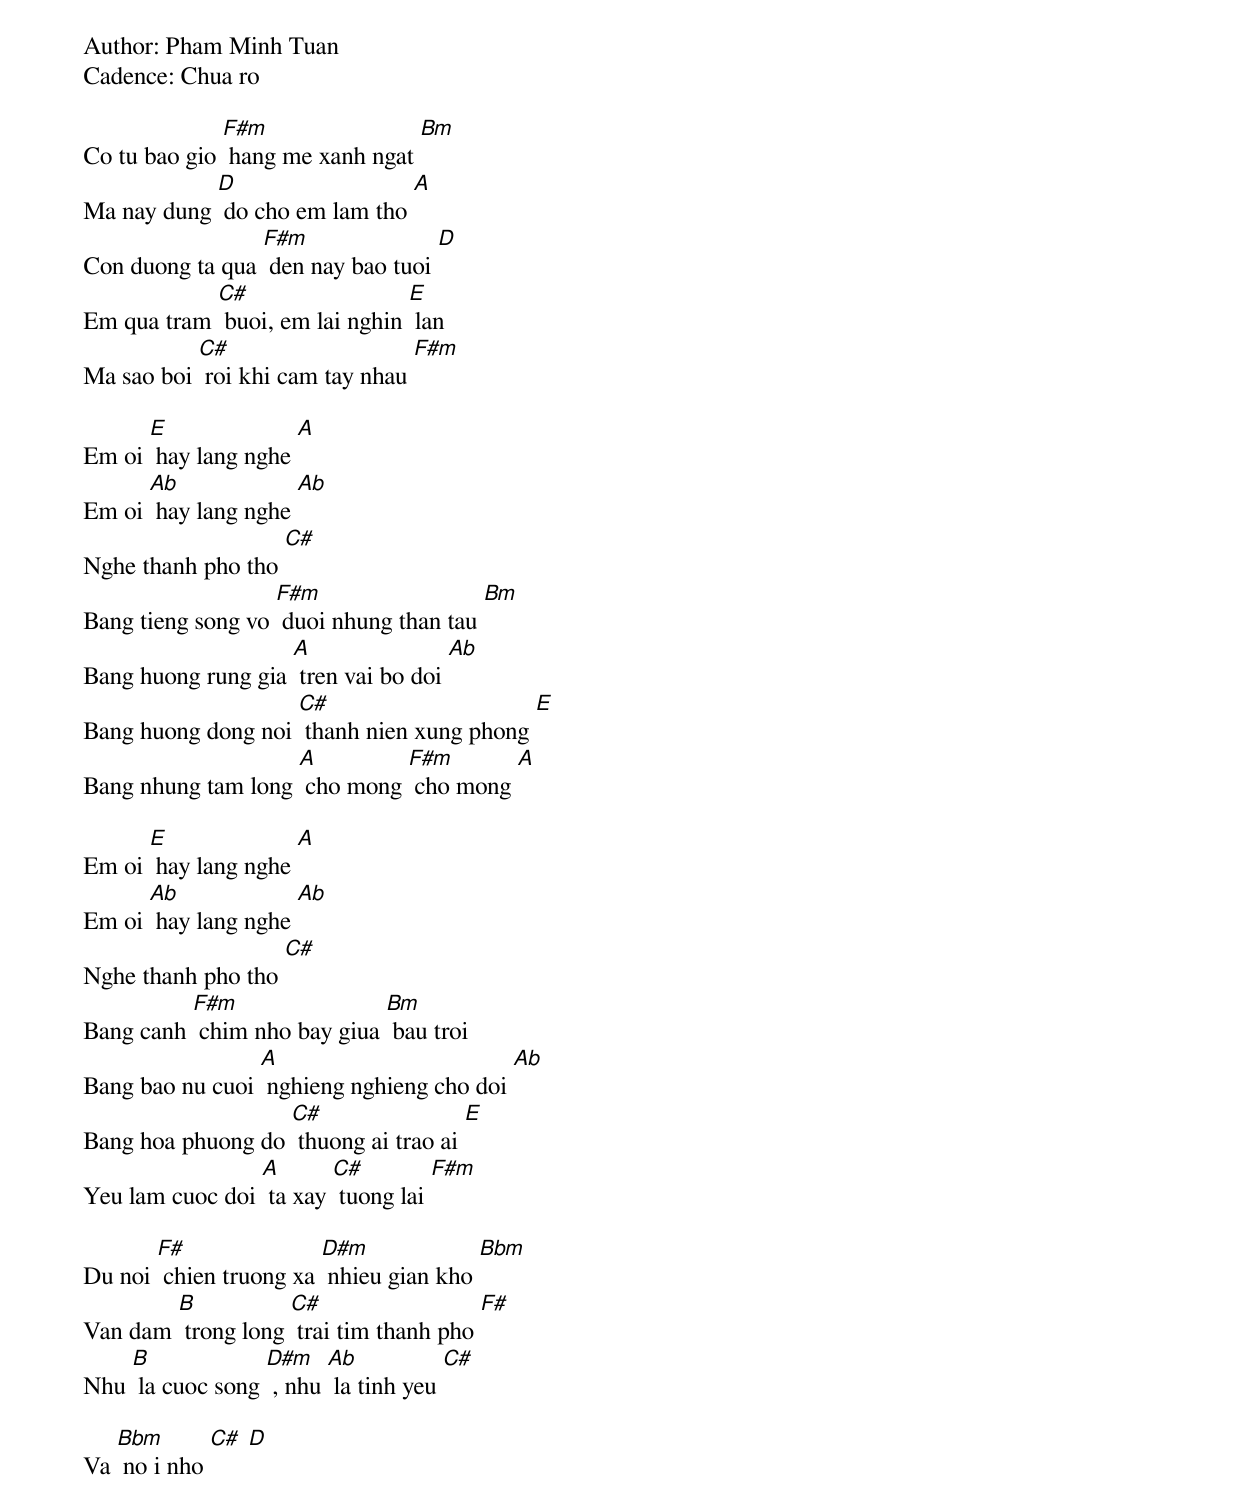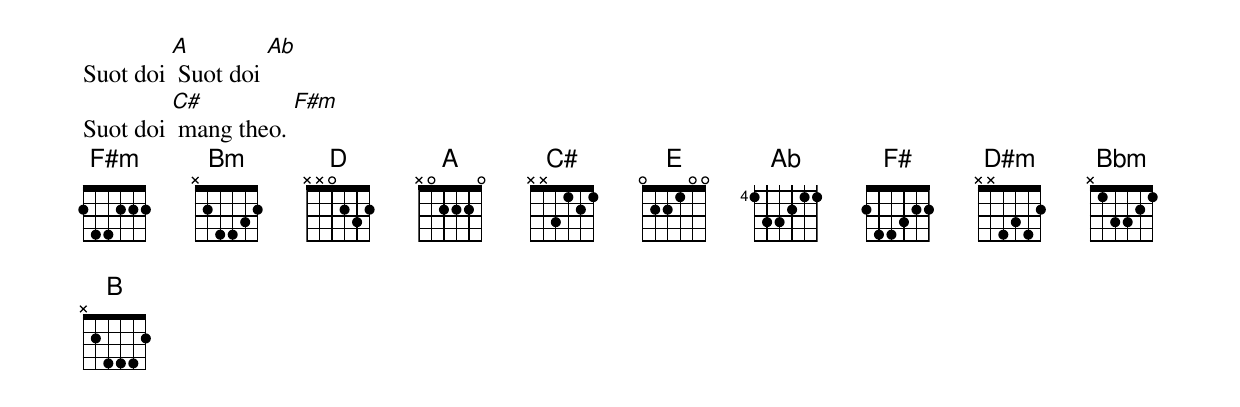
Author: Pham Minh Tuan
Cadence: Chua ro

Co tu bao gio [F#m] hang me xanh ngat [Bm]
Ma nay dung [D] do cho em lam tho [A]
Con duong ta qua [F#m] den nay bao tuoi [D]
Em qua tram [C#] buoi, em lai nghin [E] lan
Ma sao boi [C#] roi khi cam tay nhau [F#m]

Em oi [E] hay lang nghe [A]
Em oi [Ab] hay lang nghe [Ab]
Nghe thanh pho tho [C#]
Bang tieng song vo [F#m] duoi nhung than tau [Bm]
Bang huong rung gia [A] tren vai bo doi [Ab]
Bang huong dong noi [C#] thanh nien xung phong [E]
Bang nhung tam long [A] cho mong [F#m] cho mong [A]

Em oi [E] hay lang nghe [A]
Em oi [Ab] hay lang nghe [Ab]
Nghe thanh pho tho [C#]
Bang canh [F#m] chim nho bay giua [Bm] bau troi
Bang bao nu cuoi [A] nghieng nghieng cho doi [Ab]
Bang hoa phuong do [C#] thuong ai trao ai [E]
Yeu lam cuoc doi [A] ta xay [C#] tuong lai [F#m]

Du noi [F#] chien truong xa [D#m] nhieu gian kho [Bbm]
Van dam [B] trong long [C#] trai tim thanh pho [F#]
Nhu [B] la cuoc song [D#m] , nhu [Ab] la tinh yeu [C#]

Va [Bbm] no i nho [C#] [D]
Suot doi [A] Suot doi [Ab]
Suot doi [C#] mang theo. [F#m]
